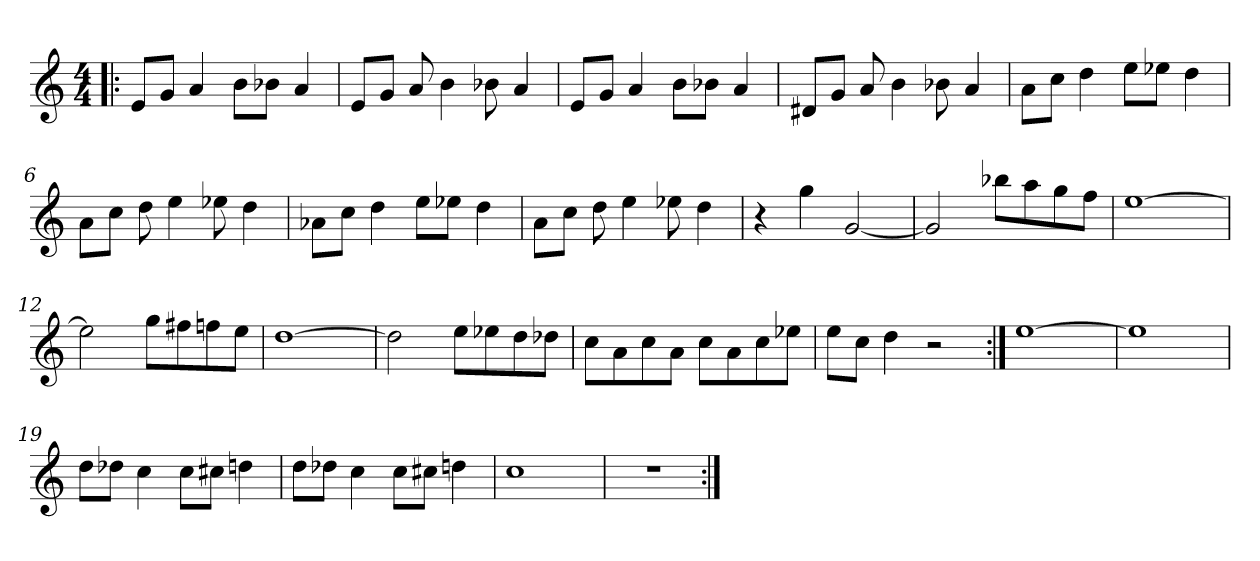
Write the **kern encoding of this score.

**kern
*part1
*staff1
*clefG2
*k[]
*M4/4
=1!|:
8e/L
8g/J
4a/
8b\L
8b-X\J
4a/
=2
8e/L
8g/J
8a/
4b\
8b-X\
4a/
=3
8e/L
8g/J
4a/
8b\L
8b-X\J
4a/
=4
8d#X/L
8g/J
8a/
4b\
8b-X\
4a/
!!LO:LB:g=z
=5
8a\L
8cc\J
4dd\
8ee\L
8ee-X\J
4dd\
=6
8a\L
8cc\J
8dd\
4ee\
8ee-X\
4dd\
=7
8a-X\L
8cc\J
4dd\
8ee\L
8ee-X\J
4dd\
=8
8a\L
8cc\J
8dd\
4ee\
8ee-X\
4dd\
=9
4r
4gg\
[2g/
!!LO:LB:g=z
=10
2g/]
8bb-X\L
8aa\
8gg\
8ff\J
=11
[1ee
=12
2ee\]
8gg\L
8ff#X\
8ffn\
8ee\J
=13
[1dd
=14
2dd\]
8ee\L
8ee-X\
8dd\
8dd-X\J
=15
8cc\L
8a\
8cc\
8a\J
8cc\L
8a\
8cc\
8ee-X\J
!!LO:LB:g=z
=16
8ee\L
8cc\J
4dd\
2r
=17:|!
[1ee
=18
1ee]
=19
8dd\L
8dd-X\J
4cc\
8cc\L
8cc#X\J
4ddn\
=20
8dd\L
8dd-X\J
4cc\
8cc\L
8cc#X\J
4ddn\
=21
1cc
!!LO:LB:g=z
=22
1r
=:|!
*-
